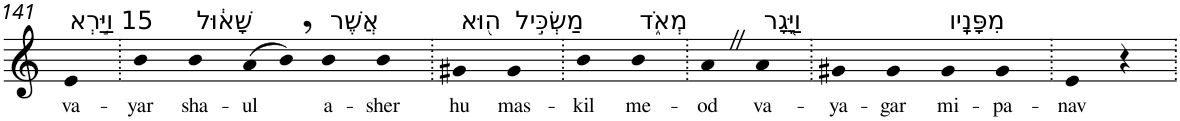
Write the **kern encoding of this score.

**kern	**text
*part1	*part1
*staff1	*staff1
*I"Piano	*
*I'Pno	*
!!LO:PB:g=z
*clefG2	*
*k[]	*
=141	=141
!LO:TX:a:t=15 וַיַּ֣רְא	!
!	!LO:LY:b
4e	va-
=142.	=142.
!	!LO:LY:b
4b	-yar
!LO:TX:a:t=שָׁא֔וּל	!
!	!LO:LY:b
4b	sha-
!	!LO:LY:b
(>8a	-ul
8b,)	.
!LO:TX:a:t=אֲשֶׁר	!
!	!LO:LY:b
4b	a-
!	!LO:LY:b
4b	-sher
=143.	=143.
!LO:TX:a:t=ה֖וּא	!
!	!LO:LY:b
4g#X	hu
!LO:TX:a:t=מַשְׂכִּ֣יל	!
!	!LO:LY:b
4g#	mas-
=144.	=144.
!	!LO:LY:b
4b	-kil
!LO:TX:a:t=מְאֹ֑ד	!
!	!LO:LY:b
4b	me-
=145.	=145.
!	!LO:LY:b
4aZ	-od
!LO:TX:a:t=וַיָּ֖גָר	!
!	!LO:LY:b
4a	va-
=146.	=146.
!	!LO:LY:b
4g#X	-ya-
!	!LO:LY:b
4g#	-gar
!LO:TX:a:t=מִפָּנָֽיו	!
!	!LO:LY:b
4g#	mi-
!	!LO:LY:b
4g#	-pa-
=147.	=147.
!	!LO:LY:b
4e	-nav
4r	.
=.	=.
*-	*-
